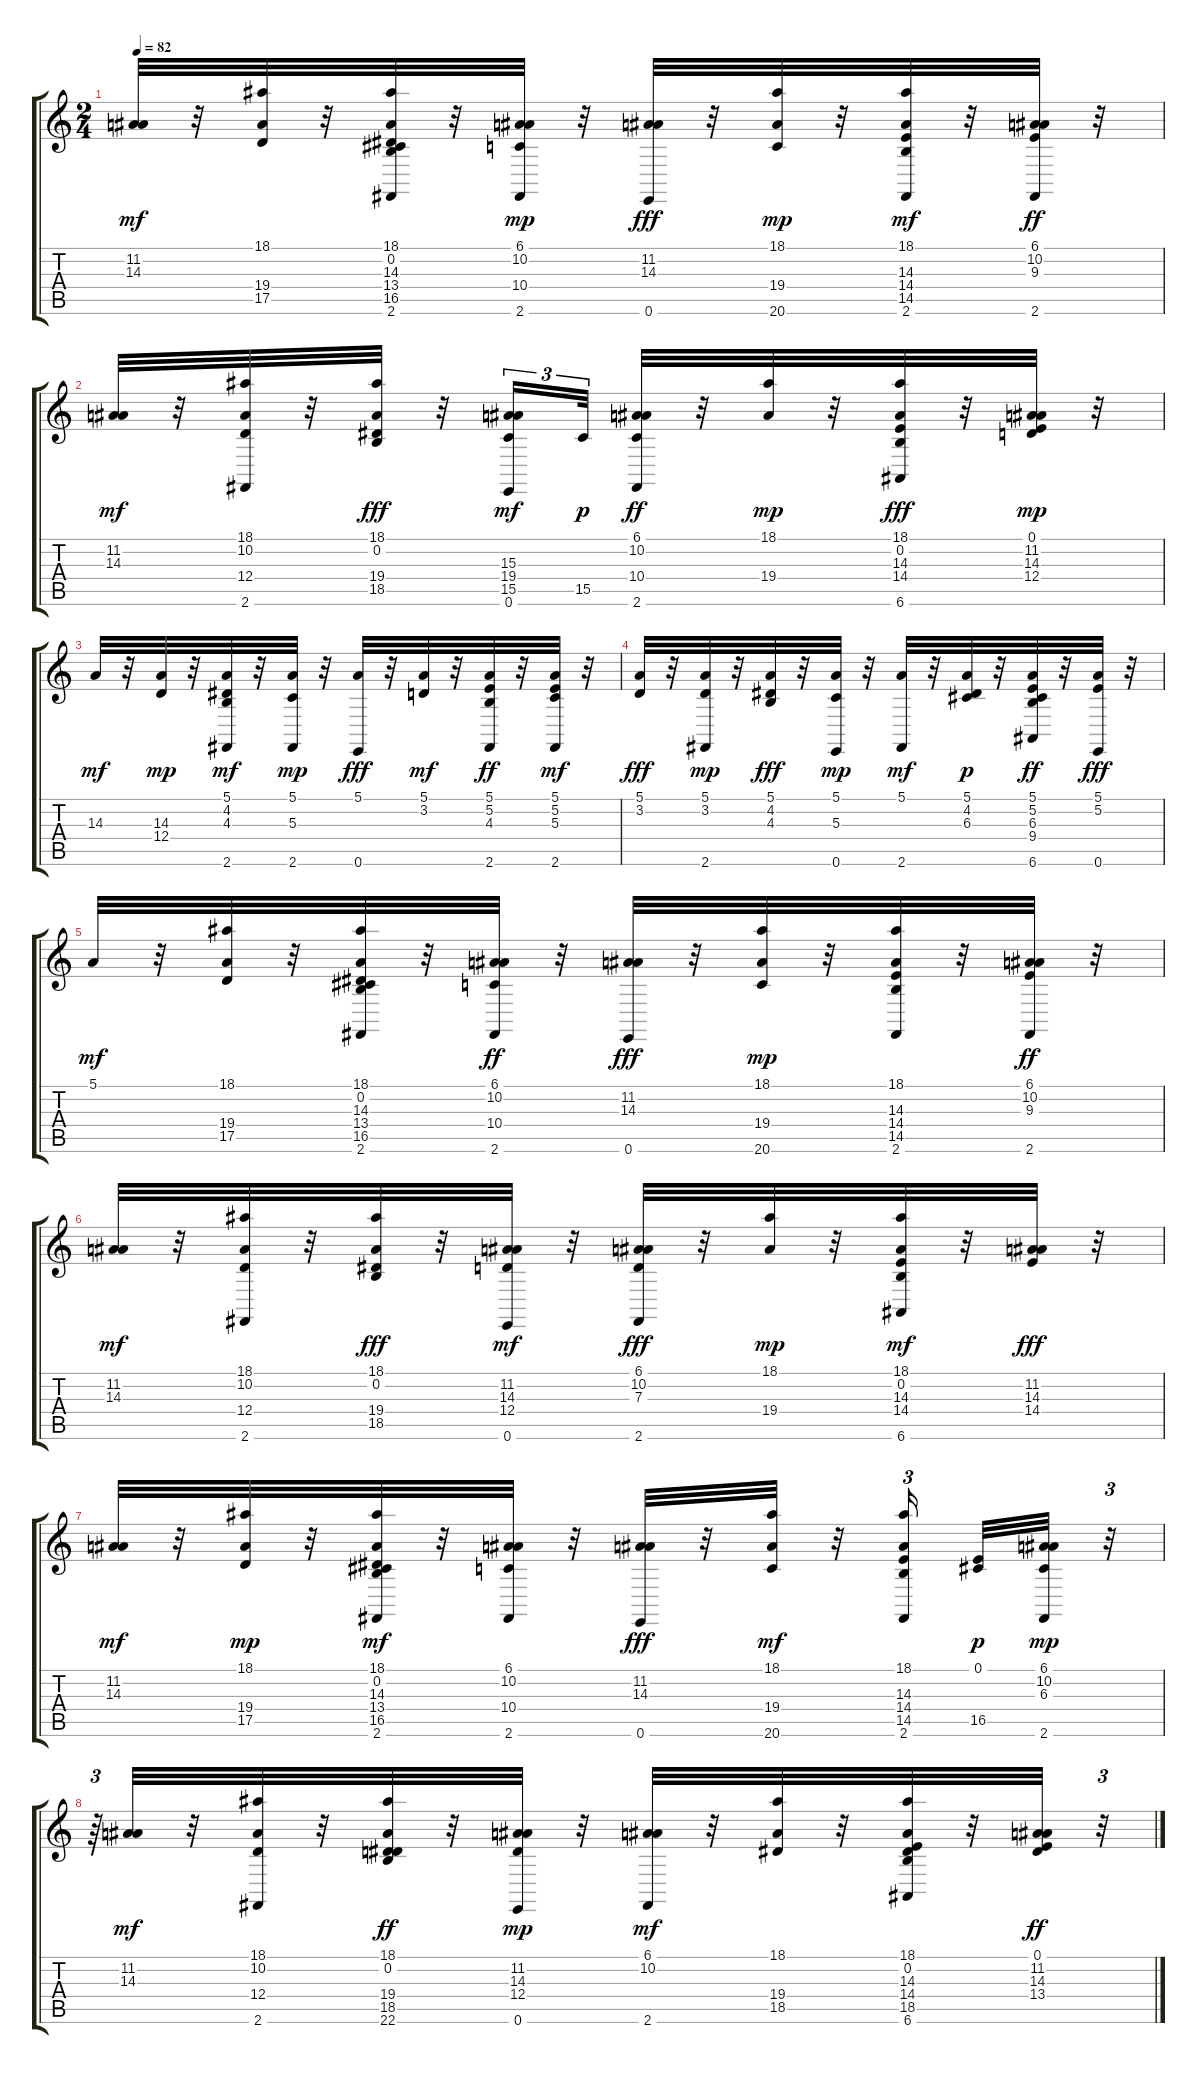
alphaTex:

\track "" {instrument acousticgrandpiano}
\staff {score tabs}
\tuning (E4 B3 G3 D3 A2 E2) {hide}
\ts (2 4)
\tempo 82
\clef g2
\ks c
(11.2 14.3).32{dy mf} r.32 (18.1 19.4 17.5).32 r.32 (18.1 0.2 14.3 13.4 16.5 2.6).32 r.32 (6.1 10.2 10.4 2.6).32{dy mp} r.32 (11.2 14.3 0.6).32{dy fff} r.32 (18.1 19.4 20.6).32{dy mp} r.32 (18.1 14.3 14.4 14.5 2.6).32{dy mf} r.32 (6.1 10.2 9.3 2.6).32{dy ff} r.32 |
(11.2 14.3).32{dy mf} r.32 (18.1 10.2 12.4 2.6).32 r.32 (18.1 0.2 19.4 18.5).32{dy fff} r.32 (15.3 19.4 15.5 0.6).16{tu (3 2) dy mf} 15.5.32{tu (3 2) dy p} (6.1 10.2 10.4 2.6).32{dy ff} r.32 (18.1 19.4).32{dy mp} r.32 (18.1 0.2 14.3 14.4 6.6).32{dy fff} r.32 (0.1 11.2 14.3 12.4).32{dy mp} r.32 |
14.3.32{dy mf} r.32 (14.3 12.4).32{dy mp} r.32 (5.1 4.2 4.3 2.6).32{dy mf} r.32 (5.1 5.3 2.6).32{dy mp} r.32 (5.1 0.6).32{dy fff} r.32 (5.1 3.2).32{dy mf} r.32 (5.1 5.2 4.3 2.6).32{dy ff} r.32 (5.1 5.2 5.3 2.6).32{dy mf} r.32 |
(5.1 3.2).32{dy fff} r.32 (5.1 3.2 2.6).32{dy mp} r.32 (5.1 4.2 4.3).32{dy fff} r.32 (5.1 5.3 0.6).32{dy mp} r.32 (5.1 2.6).32{dy mf} r.32 (5.1 4.2 6.3).32{dy p} r.32 (5.1 5.2 6.3 9.4 6.6).32{dy ff} r.32 (5.1 5.2 0.6).32{dy fff} r.32 |
5.1.32{dy mf} r.32 (18.1 19.4 17.5).32 r.32 (18.1 0.2 14.3 13.4 16.5 2.6).32 r.32 (6.1 10.2 10.4 2.6).32{dy ff} r.32 (11.2 14.3 0.6).32{dy fff} r.32 (18.1 19.4 20.6).32{dy mp} r.32 (18.1 14.3 14.4 14.5 2.6).32 r.32 (6.1 10.2 9.3 2.6).32{dy ff} r.32 |
(11.2 14.3).32{dy mf} r.32 (18.1 10.2 12.4 2.6).32 r.32 (18.1 0.2 19.4 18.5).32{dy fff} r.32 (11.2 14.3 12.4 0.6).32{dy mf} r.32 (6.1 10.2 7.3 2.6).32{dy fff} r.32 (18.1 19.4).32{dy mp} r.32 (18.1 0.2 14.3 14.4 6.6).32{dy mf} r.32 (11.2 14.3 14.4).32{dy fff} r.32 |
(11.2 14.3).32{dy mf} r.32 (18.1 19.4 17.5).32{dy mp} r.32 (18.1 0.2 14.3 13.4 16.5 2.6).32{dy mf} r.32 (6.1 10.2 10.4 2.6).32 r.32 (11.2 14.3 0.6).32{dy fff} r.32 (18.1 19.4 20.6).32{dy mf} r.32 (18.1 14.3 14.4 14.5 2.6).16{tu (3 2)} (0.1 16.5).32{dy p} (6.1 10.2 6.3 2.6).32{dy mp} r.32{tu (3 2)} |
r.64{tu (3 2)} (11.2 14.3).32{dy mf} r.32 (18.1 10.2 12.4 2.6).32 r.32 (18.1 0.2 19.4 18.5 22.6).32{dy ff} r.32 (11.2 14.3 12.4 0.6).32{dy mp} r.32 (6.1 10.2 2.6).32{dy mf} r.32 (18.1 19.4 18.5).32 r.32 (18.1 0.2 14.3 14.4 18.5 6.6).32 r.32 (0.1 11.2 14.3 13.4).32{dy ff} r.32{tu (3 2)}
